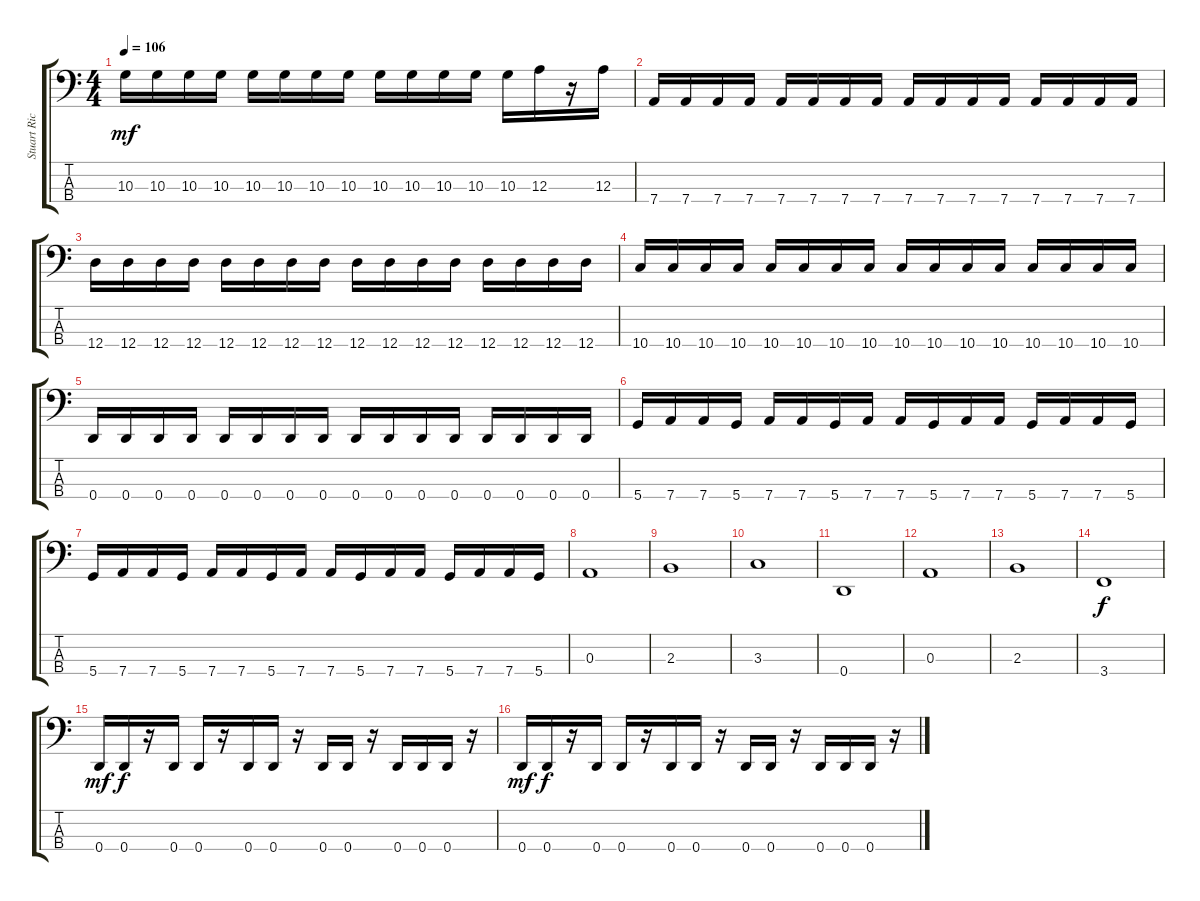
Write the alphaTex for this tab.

\track ("Stuart Richardson" "Stuart Ric") {instrument electricbasspick}
\staff {score tabs}
\tuning (G2 D2 A1 D1) {hide}
\ts (4 4)
\tempo 106
\clef f4
\ks c
10.3.16{dy mf} 10.3.16 10.3.16 10.3.16 10.3.16 10.3.16 10.3.16 10.3.16 10.3.16 10.3.16 10.3.16 10.3.16 10.3.16 12.3.16 r.16 12.3.16 |
7.4.16 7.4.16 7.4.16 7.4.16 7.4.16 7.4.16 7.4.16 7.4.16 7.4.16 7.4.16 7.4.16 7.4.16 7.4.16 7.4.16 7.4.16 7.4.16 |
12.4.16 12.4.16 12.4.16 12.4.16 12.4.16 12.4.16 12.4.16 12.4.16 12.4.16 12.4.16 12.4.16 12.4.16 12.4.16 12.4.16 12.4.16 12.4.16 |
10.4.16 10.4.16 10.4.16 10.4.16 10.4.16 10.4.16 10.4.16 10.4.16 10.4.16 10.4.16 10.4.16 10.4.16 10.4.16 10.4.16 10.4.16 10.4.16 |
0.4.16 0.4.16 0.4.16 0.4.16 0.4.16 0.4.16 0.4.16 0.4.16 0.4.16 0.4.16 0.4.16 0.4.16 0.4.16 0.4.16 0.4.16 0.4.16 |
5.4.16 7.4.16 7.4.16 5.4.16 7.4.16 7.4.16 5.4.16 7.4.16 7.4.16 5.4.16 7.4.16 7.4.16 5.4.16 7.4.16 7.4.16 5.4.16 |
5.4.16 7.4.16 7.4.16 5.4.16 7.4.16 7.4.16 5.4.16 7.4.16 7.4.16 5.4.16 7.4.16 7.4.16 5.4.16 7.4.16 7.4.16 5.4.16 |
0.3.1 |
2.3.1 |
3.3.1 |
0.4.1 |
0.3.1 |
2.3.1 |
3.4.1{dy f} |
0.4.16{dy mf} 0.4.16{dy f} r.16 0.4.16 0.4.16 r.16 0.4.16 0.4.16 r.16 0.4.16 0.4.16 r.16 0.4.16 0.4.16 0.4.16 r.16 |
0.4.16{dy mf} 0.4.16{dy f} r.16 0.4.16 0.4.16 r.16 0.4.16 0.4.16 r.16 0.4.16 0.4.16 r.16 0.4.16 0.4.16 0.4.16 r.16
